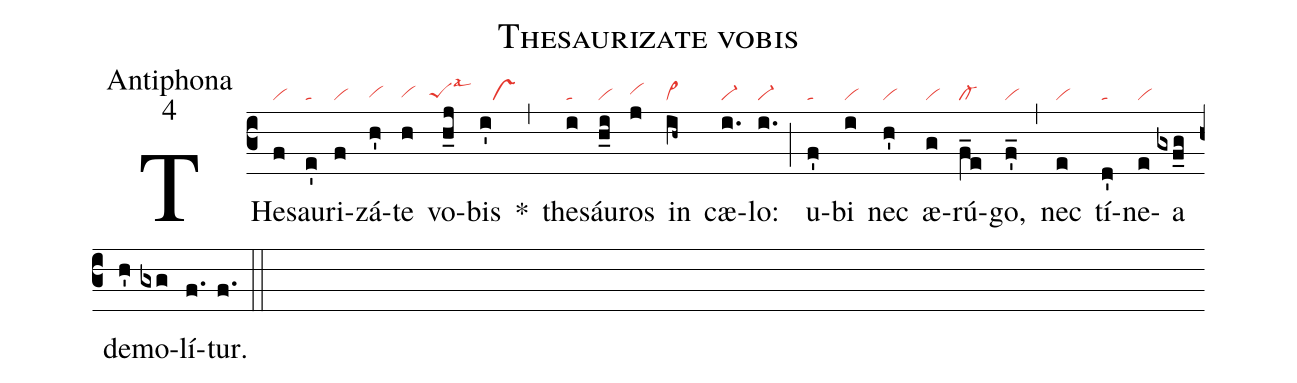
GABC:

name:Thesaurizate vobis;
office-part:Antiphona;
mode:4;
nabc-lines:1;
%%
(c3)
THe(f|vi)sau(e'|ta)ri(f|vi)zá(h'|vihg)te(h|vihg) vo(h_j|```peShglsal3)bis(i'|///vs) *(,)
the(i|ta)sáu(h_i|vi)ros(j|vihh) in(ih~|vi>) cæ(i.|vi-)lo:(i.|vi-) (;)
u(f'|ta)bi(i|vi) nec(h'|vi) æ(g|vi)rú(f_e|cl-)go,(f'_|vi) (,)
nec(e|vi) tí(d'|ta)ne(e|vi)a(gxf_g) de(h')mo(gxg)lí(f.)tur.(f.) (::)
